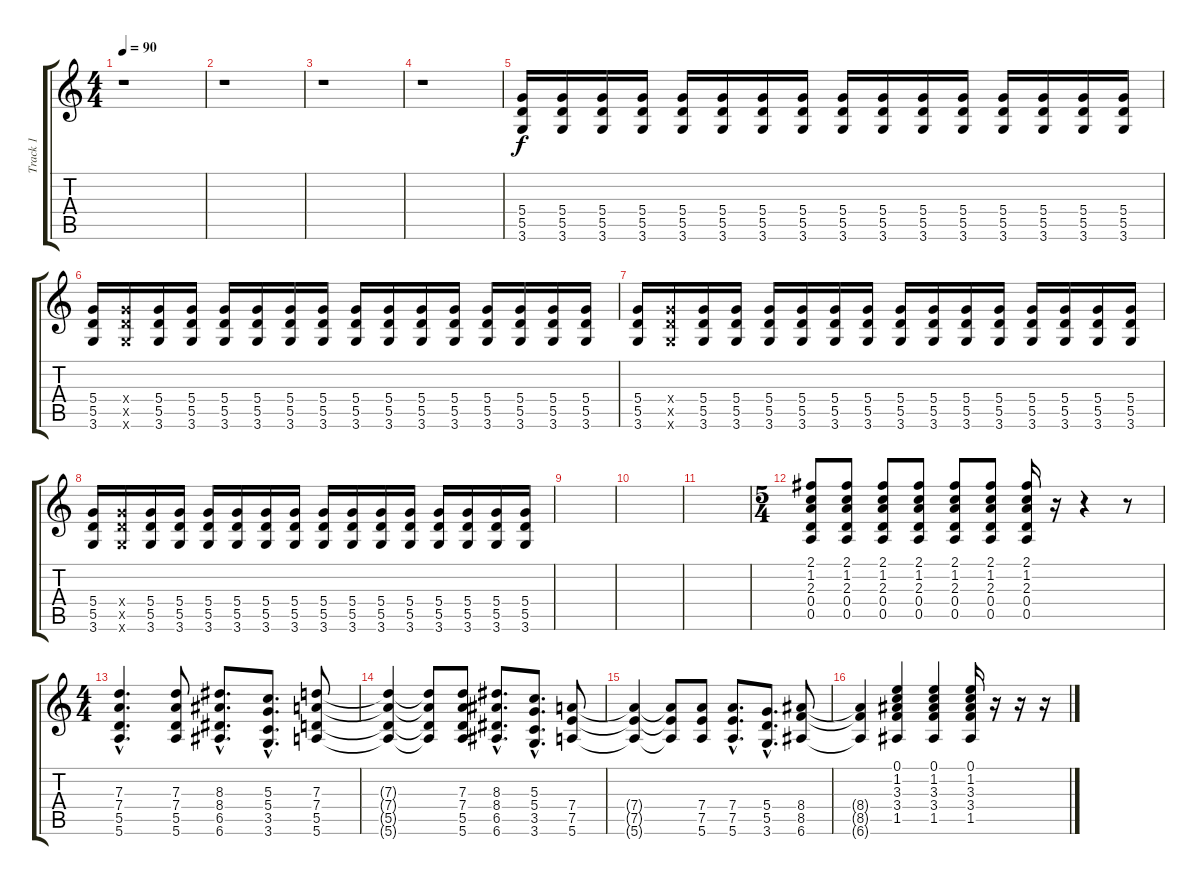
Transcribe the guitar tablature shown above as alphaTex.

\track ("Track 1" "Track 1") {instrument overdrivenguitar}
\staff {score tabs}
\tuning (E4 B3 G3 D3 A2 E2) {hide}
\ts (4 4)
\tempo 90
\clef g2
\ks c
r.1{dy f} |
r.1 |
r.1 |
r.1 |
(5.4 5.5 3.6).16 (5.4 5.5 3.6).16 (5.4 5.5 3.6).16 (5.4 5.5 3.6).16 (5.4 5.5 3.6).16 (5.4 5.5 3.6).16 (5.4 5.5 3.6).16 (5.4 5.5 3.6).16 (5.4 5.5 3.6).16 (5.4 5.5 3.6).16 (5.4 5.5 3.6).16 (5.4 5.5 3.6).16 (5.4 5.5 3.6).16 (5.4 5.5 3.6).16 (5.4 5.5 3.6).16 (5.4 5.5 3.6).16 |
(5.4 5.5 3.6).16 (5.4{x} 5.5{x} 3.6{x}).16 (5.4 5.5 3.6).16 (5.4 5.5 3.6).16 (5.4 5.5 3.6).16 (5.4 5.5 3.6).16 (5.4 5.5 3.6).16 (5.4 5.5 3.6).16 (5.4 5.5 3.6).16 (5.4 5.5 3.6).16 (5.4 5.5 3.6).16 (5.4 5.5 3.6).16 (5.4 5.5 3.6).16 (5.4 5.5 3.6).16 (5.4 5.5 3.6).16 (5.4 5.5 3.6).16 |
(5.4 5.5 3.6).16 (5.4{x} 5.5{x} 3.6{x}).16 (5.4 5.5 3.6).16 (5.4 5.5 3.6).16 (5.4 5.5 3.6).16 (5.4 5.5 3.6).16 (5.4 5.5 3.6).16 (5.4 5.5 3.6).16 (5.4 5.5 3.6).16 (5.4 5.5 3.6).16 (5.4 5.5 3.6).16 (5.4 5.5 3.6).16 (5.4 5.5 3.6).16 (5.4 5.5 3.6).16 (5.4 5.5 3.6).16 (5.4 5.5 3.6).16 |
(5.4 5.5 3.6).16 (5.4{x} 5.5{x} 3.6{x}).16 (5.4 5.5 3.6).16 (5.4 5.5 3.6).16 (5.4 5.5 3.6).16 (5.4 5.5 3.6).16 (5.4 5.5 3.6).16 (5.4 5.5 3.6).16 (5.4 5.5 3.6).16 (5.4 5.5 3.6).16 (5.4 5.5 3.6).16 (5.4 5.5 3.6).16 (5.4 5.5 3.6).16 (5.4 5.5 3.6).16 (5.4 5.5 3.6).16 (5.4 5.5 3.6).16 |
|
|
|
\ts (5 4)
(2.1 1.2 2.3 0.4 0.5).8 (2.1 1.2 2.3 0.4 0.5).8 (2.1 1.2 2.3 0.4 0.5).8 (2.1 1.2 2.3 0.4 0.5).8 (2.1 1.2 2.3 0.4 0.5).8 (2.1 1.2 2.3 0.4 0.5).8 (2.1 1.2 2.3 0.4 0.5).16 r.16 r.4 r.8 |
\ts (4 4)
(7.3{hac} 7.4{hac} 5.5{hac} 5.6{hac}).4{d} (7.3 7.4 5.5 5.6).8 (8.3{hac} 8.4{hac} 6.5{hac} 6.6{hac}).8{d} (5.3{hac} 5.4{hac} 3.5{hac} 3.6{hac}).8{d} (7.3 7.4 5.5 5.6).8 |
(7.3{t} 7.4{t} 5.5{t} 5.6{t}).4 (7.3{t} 7.4{t} 5.5{t} 5.6{t}).8 (7.3 7.4 5.5 5.6).8 (8.3{hac} 8.4{hac} 6.5{hac} 6.6{hac}).8{d} (5.3{hac} 5.4{hac} 3.5{hac} 3.6{hac}).8{d} (7.4 7.5 5.6).8 |
(7.4{t} 7.5{t} 5.6{t}).4 (7.4{t} 7.5{t} 5.6{t}).8 (7.4 7.5 5.6).8 (7.4{hac} 7.5{hac} 5.6{hac}).8{d} (5.4{hac} 5.5{hac} 3.6{hac}).8{d} (8.4 8.5 6.6).8 |
(8.4{t} 8.5{t} 6.6{t}).4 (0.1 1.2 3.3 3.4 1.5).4 (0.1 1.2 3.3 3.4 1.5).4 (0.1 1.2 3.3 3.4 1.5).16 r.16 r.16 r.16
